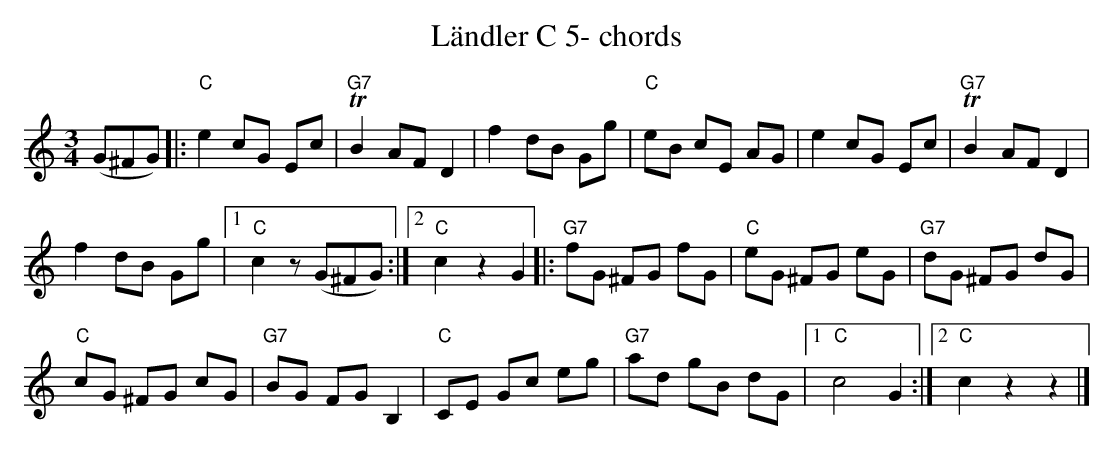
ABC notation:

X:1
T:Ländler C 5- chords
M:3/4
L:1/8
K:Cmaj%%MIDI gchordon
(G^FG) |: "C"e2 cG Ec | "G7"TB2 AF D2 | f2 dB Gg | "C"eB cE AG | e2 cG Ec | "G7"TB2 AF D2 |
f2 dB Gg |1 "C"c2 z (G^FG) :|2 "C"c2z2G2 |: "G7"fG ^FG fG | "C"eG ^FG eG | "G7"dG ^FG dG |
"C"cG ^FG cG | "G7"BG FG B,2 | "C"CE Gc eg | "G7"ad gB dG |1 "C"c4G2 :|2 "C"c2z2z2 |]
